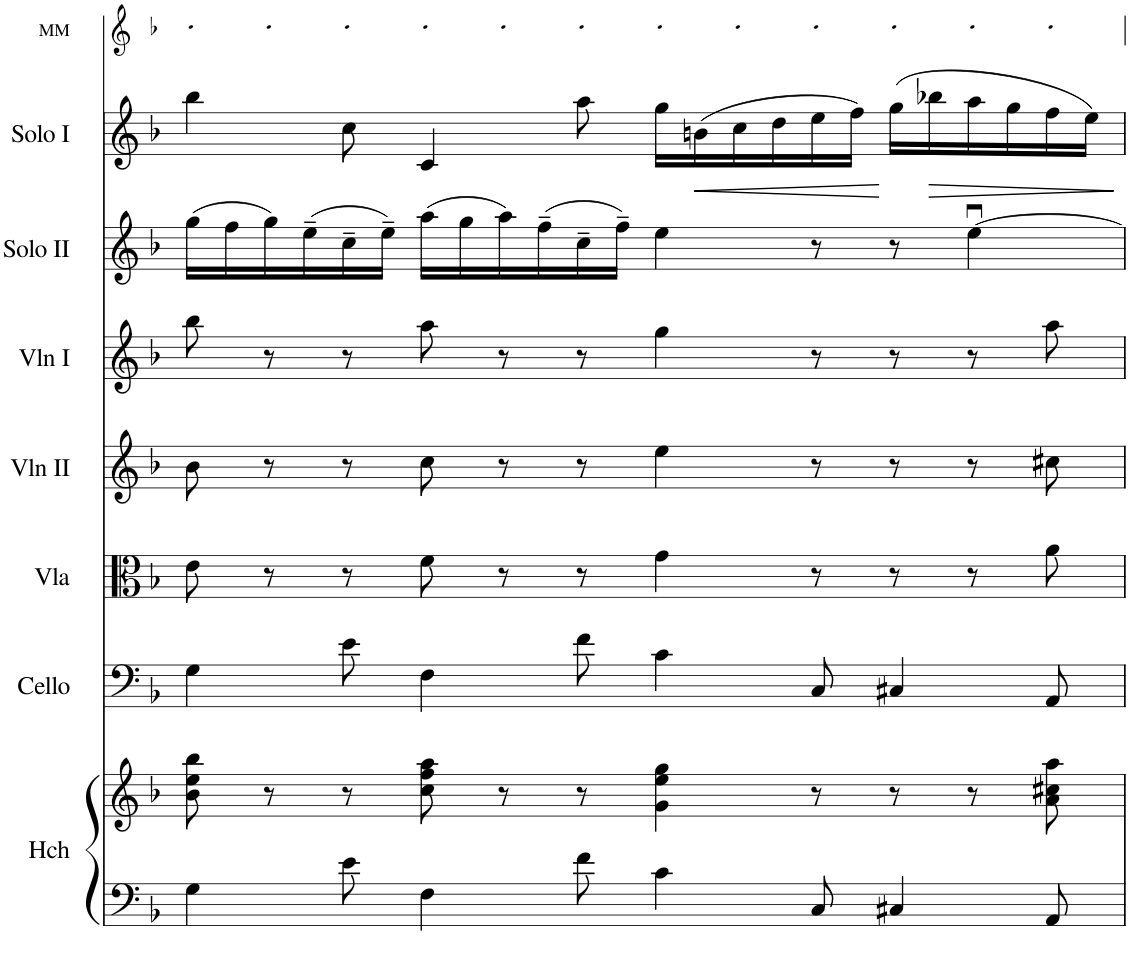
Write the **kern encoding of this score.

**kern	**kern	**kern	**kern	**kern	**kern	**kern	**kern	**dynam	**kern
*part8	*part8	*part7	*part6	*part5	*part4	*part3	*part2	*part2	*part1
*staff9	*staff8	*staff7	*staff6	*staff5	*staff4	*staff3	*staff2	*staff2	*staff1
*I"Harpsichord	*	*I"Cello	*I"Viola	*I"Violin II	*I"Violin I	*I"Solo II	*I"Solo I	*	*I"MM
*I'Hch	*	*I'Cello	*I'Vla	*I'Vln II	*I'Vln I	*I'Solo II	*I'Solo I	*	*I'MM
!!LO:PB:g=z
*clefF4	*clefG2	*clefF4	*clefC3	*clefG2	*clefG2	*clefG2	*clefG2	*	*clefG2
*k[b-]	*k[b-]	*k[b-]	*k[b-]	*k[b-]	*k[b-]	*k[b-]	*k[b-]	*	*k[b-]
*M12/8	*M12/8	*M12/8	*M12/8	*M12/8	*M12/8	*M12/8	*M12/8	*	*M12/8
=27	=27	=27	=27	=27	=27	=27	=27	=27	=27
4G\	8b-\ 8ee\ 8bb-\	4G\	8e\	8b-\	8bb-\	(16gg\LL	4bb-\	.	8cc!L
.	.	.	.	.	.	16ff\	.	.	.
.	8r	.	8r	8r	8r	16gg\)	.	.	8cc!
.	.	.	.	.	.	(16ee~\	.	.	.
8e\	8r	8e\	8r	8r	8r	16cc~\	8cc\	.	8cc!J
.	.	.	.	.	.	16ee~\JJ)	.	.	.
4F\	8cc\ 8ff\ 8aa\	4F\	8f\	8cc\	8aa\	(16aa\LL	4c/	.	8cc!L
.	.	.	.	.	.	16gg\	.	.	.
.	8r	.	8r	8r	8r	16aa\)	.	.	8cc!
.	.	.	.	.	.	(16ff~\	.	.	.
8f\	8r	8f\	8r	8r	8r	16cc~\	8aa\	.	8cc!J
.	.	.	.	.	.	16ff~\JJ)	.	.	.
4c\	4g\ 4ee\ 4gg\	4c\	4g\	4ee\	4gg\	4ee\	16gg\LL	.	8cc!L
!	!	!	!	!	!	!	!	!LO:HP:b	!
.	.	.	.	.	.	.	(16bn\	<	.
.	.	.	.	.	.	.	16cc\	.	8cc!
.	.	.	.	.	.	.	16dd\	.	.
8C/	8r	8C/	8r	8r	8r	8r	16ee\	.	8cc!J
.	.	.	.	.	.	.	16ff\JJ)	.	.
4C#X/	8r	4C#X/	8r	8r	8r	8r	(16gg\LL	[	8cc!L
!	!	!	!	!	!	!	!	!LO:HP:b	!
.	.	.	.	.	.	.	16bb-X\	>	.
.	8r	.	8r	8r	8r	[4eeu\	16aa\	.	8cc!
.	.	.	.	.	.	.	16gg\	.	.
8AA/	8a\ 8cc#X\ 8aa\	8AA/	8a\	8cc#X\	8aa\	.	16ff\	.	8cc!J
.	.	.	.	.	.	.	16ee\JJ)	.	.
.	.	.	.	.	.	.	.	]	.
=	=	=	=	=	=	=	=	=	=
*-	*-	*-	*-	*-	*-	*-	*-	*-	*-
